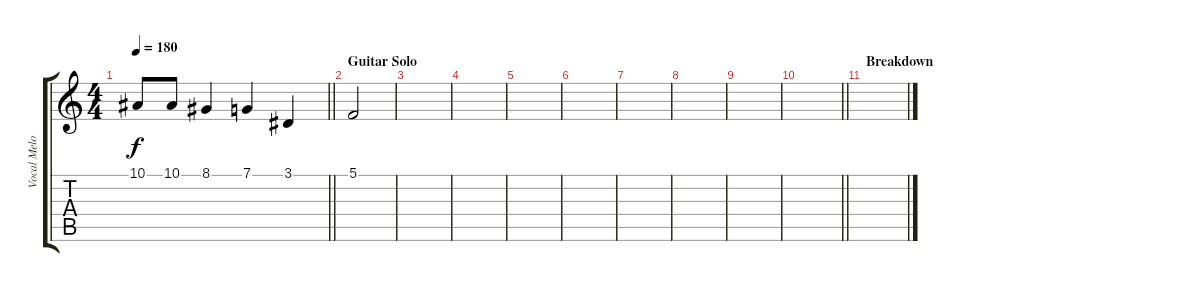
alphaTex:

\track ("Vocal Melody" "Vocal Melo") {instrument lead2sawtooth}
\staff {score tabs}
\tuning (C4 G3 Eb3 Bb2 F2 C2) {hide}
\ts (4 4)
\tempo 180
\clef g2
\barLineRight lightlight
\ks c
10.1.8{dy f} 10.1.8 8.1.4 7.1.4 3.1.4 |
\section ("" "Guitar Solo")
5.1.2 |
|
|
|
|
|
|
|
\barLineRight lightlight
|
\section ("" "Breakdown")
